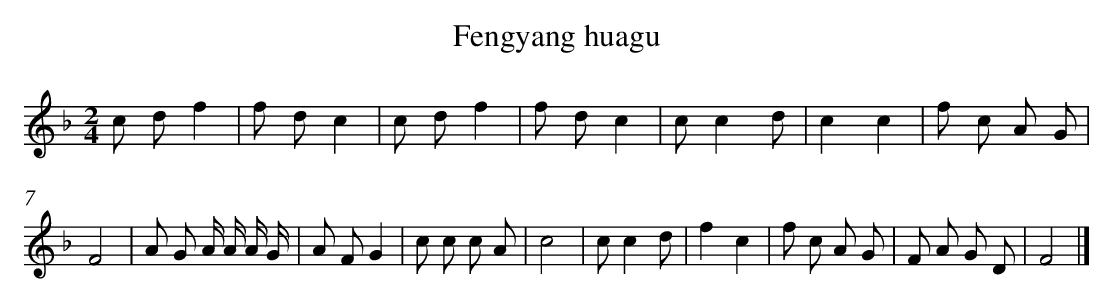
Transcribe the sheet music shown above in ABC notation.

X:1
T: Fengyang huagu
L: 1/8
M: 2/4
K: F
c df2 [I:setbarnb 1]|
f dc2 |
c df2 |
f dc2 |
cc2d |
c2c2 |
f c A G |
F4 |
A G A/ A/ A/ G/ |
A FG2 |
c c c A |
c4 |
cc2d |
f2c2 |
f c A G |
F A G D |
F4 |]
